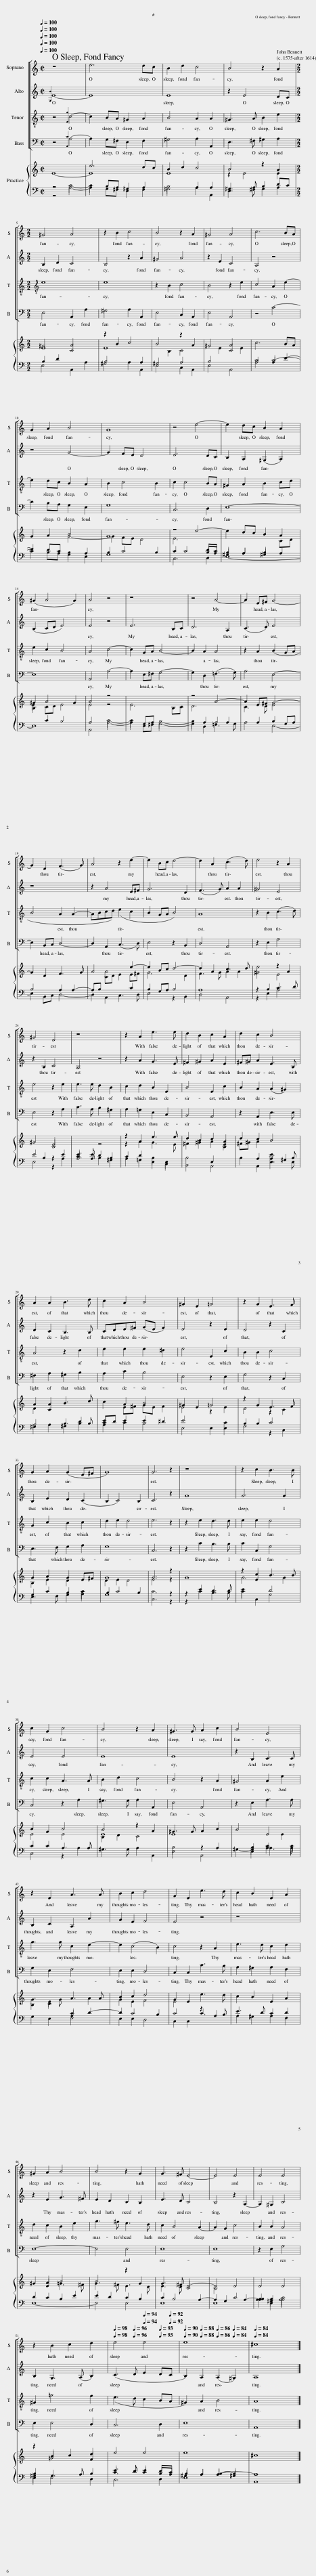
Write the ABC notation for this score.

X:1
%%score [ 1 2 3 4 ] { ( 5 6 ) | ( 7 8 ) }
L:1/8
Q:1/4=100
M:2/2
I:linebreak $
K:C
V:1 treble
V:2 treble
V:3 treble-8
V:4 bass
V:5 treble
V:6 treble
V:7 bass
V:8 bass
V:1
 z8 | e6 dc | B2 d2 c4 | B4 z2 A2 |$[M:2/2] ^G4 A4 | %5
 z2 B2 c4 | B4 z2 A2 | ^G4 A4 | c6 BA |$ G2 A2 B4 | %10
 G8 | z4 e4- | e2 dc B2 A2 |$ (^G2 A4 G2) | A4 z4 | %15
 z8 | z4 A4- | A2 E^F G4- |$ G2 D2 (F3 G) | A4 z2 e2- | %20
 e2 Bc d4- | d2 A2 (c3 d) | e4 z2 A2 |$ ^G4 E4 | z8 | %25
 z2 A2 e3 e | d2 B2 c2 A2 | d2 c2 B4 |$ A2 A2 B3 d | c2 A2 B4 | %30
 ^G2 E2 =G4 | z2 G2 E3 F |$ G2 A2 (G2 E^F | G8) | G6 z2 | %35
 z8 | z2 c2 B3 B |$ c2 G2 c4 | B4 z2 A2 | ^G3 G A2 c2 | %40
 B4 E4 |$ z2 E2 A3 A | B2 c2 d4 | G2 E2 e3 d | c2 B2 E2 A2 |$ %45
 ^G2 A2 B4 | B4 z2 G2 | G3 ^F E4- | E4 E4 | E4 E4 |$ %50
 z2 B2 c2 d2 |[Q:1/4=98][Q:1/4=98] e4[Q:1/4=94][Q:1/4=94] e4[Q:1/4=96][Q:1/4=96][Q:1/4=93][Q:1/4=93][Q:1/4=92][Q:1/4=92] |[Q:1/4=90][Q:1/4=90] e8[Q:1/4=88][Q:1/4=88][Q:1/4=86][Q:1/4=86][Q:1/4=84][Q:1/4=84] |[Q:1/4=84][Q:1/4=84] ^c8 |] %54
V:2
{[G,B]} E8- | E8 | E8 | z2 E4 DC |$[M:2/2] B,2 D2 C4 | %5
 B,4 z2 A2 | ^G4 A4 | z2 E2 C4 | A,4 z4 |$ z4 G4- | %10
 G2 FE D4 | E6 DC | B,2 A,2 (^G,2 A,2) |$ (B,2 CD E4) | E4 z4 | %15
 E6 B,C | D6 A,2 | (C3 D) E4 |$ z8 | z2 A4 E^F | %20
 G6 D2 | (F3 G) A2 A2 | ^G4 E4 |$ z2 B,2 C4 | A,4 z4 | %25
 z2 A2 G3 E | ^F2 ^G2 A2 E2 | ^F^G A2 E3 B, |$ D2 C2 B,3 B, | CDE^F (GE F2) | %30
 E4 z2 E2 | D4 z2 C2 |$ B,2 E2 D2 (C2 | B,2 C4) B,2 | C6 z2 | %35
 G8 | G6 G2 |$ E4 E4 | E8 | E8 | %40
 z2 B,2 C3 C |$ B,2 C2 A,2 A2 | G2 E2 F4 | E4 z4 | z8 |$ %45
 z2 E2 G3 ^F | E2 D2 C2 B,2 | E3 D C4 | B,4 z2 A,2- | A,2 ^G,2 C4 |$ %50
 B,2 G,3 (A, B,2) | (C3 D E2 DC | B,2) A,2 (A,2 ^G,2) | A,8 |] %54
V:3
 z4{[Eg]} c4- | c2 BA ^G2 A2 | B4 A2 A2 | ^G3 A B2 e2 |$[M:2/2][K:treble-8] e8 | %5
 e8 | z2 B2 c4 | B4 z2 e2 | c4 A2 e2- |$ e2 dc B2 A2 | %10
 B2 c4 B2 | c2 c4 BA | ^G2 A2 B2 cd |$ e2 c2 B4 | A4 c4- | %15
 c2 GA B4- | B2 A2 A4 | z2 A2 (B2 GA |$ B4 A2 A2- | ABcd) (e2 c2 | %20
 B2 GA B4) | A8 | z2 B2 (c3 d) |$ e4 z2 e2 | e3 e d2 B2 | %25
 c2 d2 B2 E2 | B4 E2 c2 | B2 A2 (A2 ^G2) |$ A4 z2 d2 | e2 e2 e2 ^d2 | %30
 e4 E2 c2 | B2 B2 c4 |$ G2 c2 B2 c2 | d2 e2 d4 | e6 z2 | %35
 z2 e2 d3 d | e2 e2 d4 |$ c2 c2 A3 A | B2 d2 c4 | B4 z2 A2 | %40
 ^G4 A2 e2 |$ g3 g c2 d2- | d2 (c4 B2) | c4 z2 A2 | e3 d c2 d2 |$ %45
 d2 c2 B2 e2 | g3 ^f e3 d | c2 B4 A2- | A2 G2 c4 | B2 B2 A4 |$ %50
 ^G2 =g4 f2 | (e3 d c2 BA | ^G2) A2 B4 | A8 |] %54
V:4
 z4{[A,,C]} A,4- | A,2 G,^F, E,2 F,2 | ^G,4 A,2 A,,2 | E,3 ^F, ^G,2 A,2 |$[M:2/2] E,4 A,,2 A,2 | %5
 ^G,4 A,2 A,,2 | E,4 C,2 A,,2 | E,4 A,,4 | z4 C4- |$ C2 B,A, G,2 E,2 | %10
 G,8 | C,6 D,2 | E,8- |$ E,8 | A,,4 A,4- | %15
 A,2 E,^F, G,4- | G,2 D,2 (=F,3 G,) | A,4 E,4- |$ E,2 B,,C, D,4- | D,2 A,,2 (C,3 D,) | %20
 E,4 z2 B,,2 | D,4 A,,4 | z2 E,2 A,4 |$ E,4 z2 A,2 | C3 A, B,2 ^G,2 | %25
 A,2 =G,2 E,2 C,2 | B,,4 A,,4 | z2 A,,2 E,3 E, |$ ^F,2 A,2 ^G,2 B,2 | A,2 C2 B,4 | %30
 E,4 z2 E,2 | G,4 z2 C,2 |$ E,3 F, G,2 A,2 | G,8 | C,6 z2 | %35
 z2 C2 B,3 B, | C2 C,2 G,4 |$ C,4 z2 A,2 | ^G,3 G, A,2 A,,2 | E,4 A,,4 | %40
 z2 E,2 A,3 A, |$ G,2 E,2 F,4 | E,2 E,2 D,4 | C,2 C,2 C3 B, | A,2 ^G,2 A,2 F,2 |$ %45
 E,8- | E,4 E,4 | E,8 | E,8 | z2 E,2 A,4 |$ %50
 E,2 E,4 D,2 | C,6 D,2 | E,8 | A,,8 |] %54
V:5
 x8 | e6 dc | B2 d2 c4 | B4 z2 A2 |$[M:2/2] ^G4 A4 | %5
 z2 B2 c4 | B4 z2 A2 | ^G4 A4 | c6 BA |$ G2 A2 B4 | %10
 G8 | z4 e4- | e2 dc B2 A2 |$ ^G2 A4 G2 | A4 z4 | %15
 x8 | z4 A4- | A2 E^F G4- |$ G2 D2 F3 G | A4 x2 e2- | %20
 e2 Bc d4- | d2 A2 c3 d | e4 z2 A2 |$ ^G4 E4 | x8 | %25
 z2 A2 e3 e | d2 B2 c2 A2 | d2 c2 B4 |$ A2 A2 B3 d | c2 A2 B4 | %30
 ^G2 E2 =G4 | z2 G2 E3 F |$ G2 A2 G2 E^F | G8 | G6 z2 | %35
 x8 | z2 c2 B3 B |$ c2 G2 c4 | B4 z2 A2 | ^G3 G A2 c2 | %40
 B4 E4 |$ x2 E2 A3 A | B2 c2 d4 | G2 E2 e3 d | c2 B2 E2 A2 |$ %45
 ^G2 A2 B4 | B4 z2 G2 | G3 ^F E4- | E4 E4 | E4 E4 |$ %50
 z2 B2 c2 d2 | e4 e4 | e8 | ^c8 |] %54
V:6
 E8- | E8 | E8 | z2 E4[I:staff +1] DC |$[M:2/2] B,2 D2[I:staff -1] C4 | %5
[I:staff +1] B,4[I:staff -1] x2[I:staff +1] A,2 | ^G,4 A,4 |[I:staff -1] x2 E2 C4 |[I:staff +1] A,4[I:staff -1] x4 |$ x4 G4- | %10
 G2 FE D4 | E6[I:staff +1] DC | B,2 A,2 ^G,2 A,2 |$[I:staff -1] B,2 CD E4 | E4 z4 | %15
 E6 B,C | D6[I:staff +1] A,2 |[I:staff -1] C3 D E4 |$ x8 | x2 A4 E^F | %20
 G6 D2 | F3 G A2 A2 | ^G4 E4 |$ x2[I:staff +1] B,2[I:staff -1] C4 |[I:staff +1] A,4[I:staff -1] z4 | %25
 z2 A2 G3 E | ^F2 ^G2 A2 E2 | ^F^G A2[I:staff +1] E3 B, |$[I:staff -1] D2 C2[I:staff +1] B,3 B, | CD[I:staff -1] E^F GE F2 | %30
 E4 z2 E2 | D4 z2 C2 |$ B,2 E2 D2[I:staff +1] C2 | B,2 C4 B,2 | C6[I:staff -1] z2 | %35
 G8 | G6 G2 |$ E4 E4 | E8 | E8 | %40
 x2[I:staff +1] B,2 C3 C |$[I:staff -1] B,2 C2[I:staff +1] A,2[I:staff -1] A2 | G2 E2 F4 | E4 x4 | x8 |$ %45
 x2 E2 =G3 ^F |[I:staff +1] E2 D2 C2 B,2 |[I:staff -1] E3 D C4 | B,4 x2[I:staff +1] A,2- | [A,B,]2 ^G,2 C4 |$ %50
 B,2 G,3 A, B,2 | C3 D E2 DC | B,2 A,2 A,2 ^G,2 | A,8 |] %54
V:7
 z4 C4- | C2 B,A, ^G,2 A,2 | B,4 A,2 A,2 | ^G,3 A, B,2[I:staff -1] E2 |$[M:2/2] E8 | %5
 E8 |[I:staff +1] x2[I:staff -1] B,2 C4 |[I:staff +1] B,4 x2[I:staff -1] E2 |[I:staff +1] C4 A,2 E2- |$ E2 DC B,2 A,2 | %10
 B,2 C4 B,2 | C2 C4 B,A, | ^G,2 A,2 B,2[I:staff -1] CD |$ E2[I:staff +1] C2 B,4 | A,4 C4- | %15
 C2 G,A, B,4- | B,2 A,2 A,4 | x2 A,2 B,2 G,A, |$ B,4 A,2 A,2- | A,B,[I:staff -1] CD E2[I:staff +1] C2 | %20
 B,2 G,A, B,4 | A,8 | z2 B,2 C3 D |$ E4 z2 E2 | E3 E D2 B,2 | %25
 C2 D2 B,2 E,2 | B,4 E,2[I:staff -1] C2 |[I:staff +1] B,2 A,2 A,2 ^G,2 |$ A,4 x2 D2 | E2 E2 E2 ^D2 | %30
 E4 E,2 C2 | B,2 B,2 C4 |$ G,2 C2 B,2 C2 |[I:staff -1] D2 E2 D4 | E6[I:staff +1] z2 | %35
 z2 E2 D3 D | E2[I:staff -1] E2[I:staff +1] D4 |$ C2 C2 A,3 A, |[I:staff -1] B,2 D2 C4 |[I:staff +1] B,4 z2 A,2 | %40
 ^G,2- G,2 A,2[I:staff -1] E2 |$ G3 G[I:staff +1] C2 D2- | D2 C4 B,2 | C4 z2 A,2 | E3 D C2 D2 |$ %45
 D2 C2 B,2 E2 |[I:staff -1] G3 ^F E3 D |[I:staff +1] C2 B,4 A,2- | A,2 G,2 C4 | [A,B,]2 B,2 A,4 |$ %50
 ^G,2[I:staff -1] =G4 F2 |[I:staff +1] E3 D C2 B,A, | ^G,2 A,2 [A,B,]2- B,2 | A,8 |] %54
V:8
 z4 A,4- | A,2 G,^F, E,2 F,2 | ^G,4 A,2 A,,2 | E,3 ^F, ^G,2 A,2 |$[M:2/2] E,4 A,,2 A,2 | %5
 ^G,4 A,2 A,,2 | E,4 C,2 A,,2 | E,4 A,,4 | x4 C4- |$ C2 B,A, G,2 E,2 | %10
 G,8 | C,6 D,2 | E,8- |$ E,8 | A,,4 A,4- | %15
 A,2 E,^F, G,4- | G,2 D,2 =F,3 G, | A,4 E,4- |$ E,2 B,,C, D,4- | D,2 A,,2 C,3 D, | %20
 E,4 z2 B,,2 | D,4 A,,4 | z2 E,2 A,4 |$ E,4 z2 A,2 | C3 A, B,2 ^G,2 | %25
 A,2 =G,2 E,2 C,2 | B,,4 A,,4 | x2 A,,2 E,3 E, |$ ^F,2 A,2 ^G,2 B,2 | A,2 C2 B,4 | %30
 E,4 x2 E,2 | G,4 z2 C,2 |$ E,3 F, G,2 A,2 | G,8 | C,6 z2 | %35
 z2 C2 B,3 B, | C2 C,2 G,4 |$ C,4 z2 A,2 | ^G,3 G, A,2 A,,2 | E,4 A,,4 | %40
 x2 E,2 A,3 A, |$ G,2 E,2 F,4 | E,2 E,2 D,4 | C,2 C,2 C3 B, | A,2 ^G,2 A,2 F,2 |$ %45
 E,8- | E,4 E,4 | E,8 | E,8 | x2 E,2 A,4 |$ %50
 E,2 E,4 D,2 | C,6 D,2 | E,8 | A,,8 |] %54
